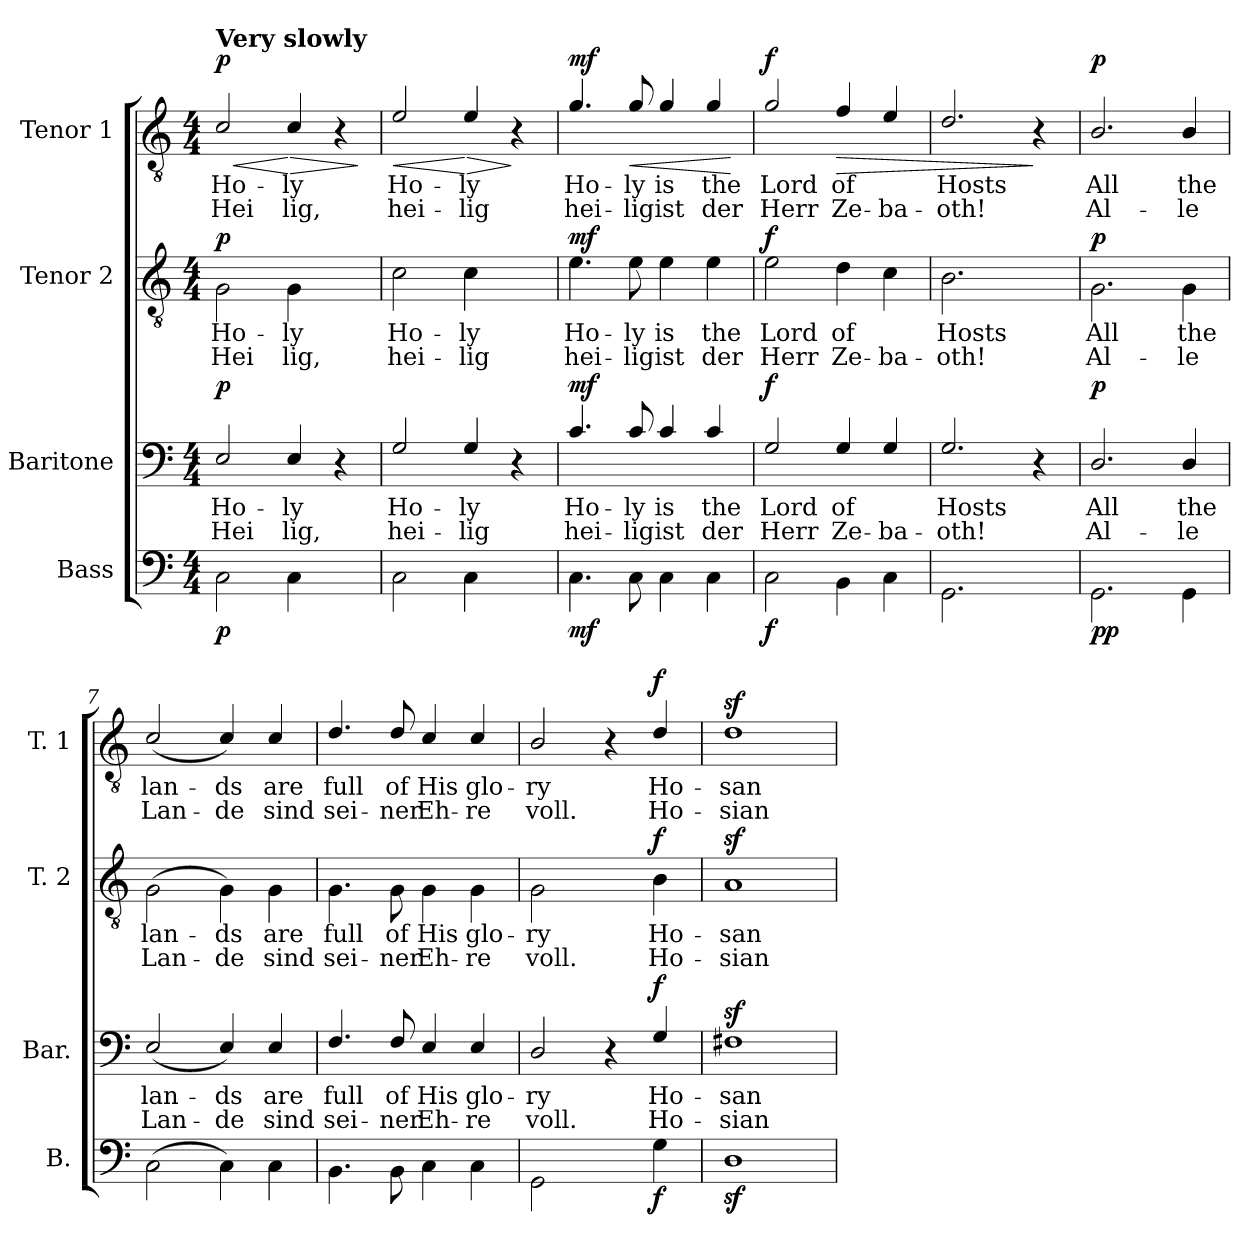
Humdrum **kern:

**kern	**dynam	**kern	**text	**text	**dynam	**kern	**text	**text	**dynam	**kern	**text	**text	**dynam
*part4	*part4	*part3	*part3	*part3	*part3	*part2	*part2	*part2	*part2	*part1	*part1	*part1	*part1
*staff4	*staff4	*staff3	*staff3	*staff3	*staff3	*staff2	*staff2	*staff2	*staff2	*staff1	*staff1	*staff1	*staff1
*I"Bass	*	*I"Baritone	*	*	*	*I"Tenor 2	*	*	*	*I"Tenor 1	*	*	*
*I'B.	*	*I'Bar.	*	*	*	*I'T. 2	*	*	*	*I'T. 1	*	*	*
*clefF4	*	*clefF4	*	*	*	*clefGv2	*	*	*	*clefGv2	*	*	*
*k[]	*	*k[]	*	*	*	*k[]	*	*	*	*k[]	*	*	*
*M4/4	*	*M4/4	*	*	*	*M4/4	*	*	*	*M4/4	*	*	*
*MM50	*	*MM50	*	*	*	*MM50	*	*	*	*MM50	*	*	*
=1	=1	=1	=1	=1	=1	=1	=1	=1	=1	=1	=1	=1	=1
!	!	!	!	!	!	!	!	!	!	!LO:TX:a:B:t=Very slowly	!	!	!
!	!LO:DY:b	!	!LO:LY:b	!LO:LY:b	!LO:DY:b	!	!LO:LY:b	!LO:LY:b	!LO:DY:b	!	!LO:LY:b	!LO:LY:b	!LO:HP:b
!	!	!	!	!	!	!	!	!	!	!	!	!	!LO:DY:n=1:b
2C\	p	2E/	Ho-	Hei	p	2G\	Ho-	Hei	p	2c/	Ho-	Hei	< p
!	!	!	!LO:LY:b	!LO:LY:b	!	!	!LO:LY:b	!LO:LY:b	!	!	!LO:LY:b	!LO:LY:b	!LO:HP:n=1:b
4C\	.	4E/	-ly	lig,	.	4G\	-ly	lig,	.	4c/	-ly	lig,	[ >
4ryy	.	4r	.	.	.	4ryy	.	.	.	4r	.	.	.
.	.	.	.	.	.	.	.	.	.	.	.	.	]
=2	=2	=2	=2	=2	=2	=2	=2	=2	=2	=2	=2	=2	=2
!	!	!	!LO:LY:b	!LO:LY:b	!	!	!LO:LY:b	!LO:LY:b	!	!	!LO:LY:b	!LO:LY:b	!LO:HP:b
2C\	.	2G/	Ho-	hei-	.	2c\	Ho-	hei-	.	2e/	Ho-	hei-	<
!	!	!	!LO:LY:b	!LO:LY:b	!	!	!LO:LY:b	!LO:LY:b	!	!	!LO:LY:b	!LO:LY:b	!LO:HP:n=1:b
4C\	.	4G/	-ly	-lig	.	4c\	-ly	-lig	.	4e/	-ly	-lig	[ >
4ryy	.	4r	.	.	.	4ryy	.	.	.	4r	.	.	]
=3	=3	=3	=3	=3	=3	=3	=3	=3	=3	=3	=3	=3	=3
!	!LO:DY:b	!	!LO:LY:b	!LO:LY:b	!LO:DY:b	!	!LO:LY:b	!LO:LY:b	!LO:DY:b	!	!LO:LY:b	!LO:LY:b	!LO:DY:b
4.C\	mf	4.c/	Ho-	hei-	mf	4.e\	Ho-	hei-	mf	4.g/	Ho-	hei-	mf
!	!	!	!LO:LY:b	!LO:LY:b	!	!	!LO:LY:b	!LO:LY:b	!	!	!LO:LY:b	!LO:LY:b	!LO:HP:b
8C\	.	8c/	-ly	-lig	.	8e\	-ly	-lig	.	8g/	-ly	-lig	<
!	!	!	!LO:LY:b	!LO:LY:b	!	!	!LO:LY:b	!LO:LY:b	!	!	!LO:LY:b	!LO:LY:b	!
4C\	.	4c/	is	ist	.	4e\	is	ist	.	4g/	is	ist	.
!	!	!	!LO:LY:b	!LO:LY:b	!	!	!LO:LY:b	!LO:LY:b	!	!	!LO:LY:b	!LO:LY:b	!
4C\	.	4c/	the	der	.	4e\	the	der	.	4g/	the	der	.
.	.	.	.	.	.	.	.	.	.	.	.	.	[
=4	=4	=4	=4	=4	=4	=4	=4	=4	=4	=4	=4	=4	=4
!	!LO:DY:b	!	!LO:LY:b	!LO:LY:b	!LO:DY:b	!	!LO:LY:b	!LO:LY:b	!LO:DY:b	!	!LO:LY:b	!LO:LY:b	!LO:DY:b
2C\	f	2G/	Lord	Herr	f	2e\	Lord	Herr	f	2g/	Lord	Herr	f
!	!	!	!LO:LY:b	!LO:LY:b	!	!	!LO:LY:b	!LO:LY:b	!	!	!LO:LY:b	!LO:LY:b	!LO:HP:b
4BB\	.	4G/	of	Ze-	.	4d\	of	Ze-	.	4f/	of	Ze-	>
!	!	!	!	!LO:LY:b	!	!	!	!LO:LY:b	!	!	!	!LO:LY:b	!
4C\	.	4G/	.	-ba-	.	4c\	.	-ba-	.	4e/	.	-ba-	.
=5	=5	=5	=5	=5	=5	=5	=5	=5	=5	=5	=5	=5	=5
!	!	!	!LO:LY:b	!LO:LY:b	!	!	!LO:LY:b	!LO:LY:b	!	!	!LO:LY:b	!LO:LY:b	!
2.GG\	.	2.G/	Hosts	-oth!	.	2.B\	Hosts	-oth!	.	2.d/	Hosts	-oth!	.
4ryy	.	4r	.	.	.	4ryy	.	.	.	4r	.	.	]
=6	=6	=6	=6	=6	=6	=6	=6	=6	=6	=6	=6	=6	=6
!	!LO:DY:b	!	!LO:LY:b	!LO:LY:b	!	!	!LO:LY:b	!LO:LY:b	!	!	!LO:LY:b	!LO:LY:b	!
!	!LO:DY:n=1:b	!	!	!	!LO:DY:b	!	!	!	!LO:DY:b	!	!	!	!LO:DY:b
2.GG\	p p	2.D/	All	Al-	p	2.G\	All	Al-	p	2.B/	All	Al-	p
!	!	!	!LO:LY:b	!LO:LY:b	!	!	!LO:LY:b	!LO:LY:b	!	!	!LO:LY:b	!LO:LY:b	!
4GG\	.	4D/	the	-le	.	4G\	the	-le	.	4B/	the	-le	.
=7	=7	=7	=7	=7	=7	=7	=7	=7	=7	=7	=7	=7	=7
!	!	!	!LO:LY:b	!LO:LY:b	!	!	!LO:LY:b	!LO:LY:b	!	!	!LO:LY:b	!LO:LY:b	!
(2C\	.	(2E/	lan-	Lan-	.	(2G\	lan-	Lan-	.	(2c/	lan-	Lan-	.
!	!	!	!LO:LY:b	!LO:LY:b	!	!	!LO:LY:b	!LO:LY:b	!	!	!LO:LY:b	!LO:LY:b	!
4C\)	.	4E/)	-ds	-de	.	4G\)	-ds	-de	.	4c/)	-ds	-de	.
!	!	!	!LO:LY:b	!LO:LY:b	!	!	!LO:LY:b	!LO:LY:b	!	!	!LO:LY:b	!LO:LY:b	!
4C\	.	4E/	are	sind	.	4G\	are	sind	.	4c/	are	sind	.
!!LO:LB:g=z
=8	=8	=8	=8	=8	=8	=8	=8	=8	=8	=8	=8	=8	=8
!	!	!	!LO:LY:b	!LO:LY:b	!	!	!LO:LY:b	!LO:LY:b	!	!	!LO:LY:b	!LO:LY:b	!
4.BB\	.	4.F/	full	sei-	.	4.G\	full	sei-	.	4.d/	full	sei-	.
!	!	!	!LO:LY:b	!LO:LY:b	!	!	!LO:LY:b	!LO:LY:b	!	!	!LO:LY:b	!LO:LY:b	!
8BB\	.	8F/	of	-ner	.	8G\	of	-ner	.	8d/	of	-ner	.
!	!	!	!LO:LY:b	!LO:LY:b	!	!	!LO:LY:b	!LO:LY:b	!	!	!LO:LY:b	!LO:LY:b	!
4C\	.	4E/	His	Eh-	.	4G\	His	Eh-	.	4c/	His	Eh-	.
!	!	!	!LO:LY:b	!LO:LY:b	!	!	!LO:LY:b	!LO:LY:b	!	!	!LO:LY:b	!LO:LY:b	!
4C\	.	4E/	glo-	-re	.	4G\	glo-	-re	.	4c/	glo-	-re	.
=9	=9	=9	=9	=9	=9	=9	=9	=9	=9	=9	=9	=9	=9
!	!	!	!LO:LY:b	!LO:LY:b	!	!	!LO:LY:b	!LO:LY:b	!	!	!LO:LY:b	!LO:LY:b	!
2GG\	.	2D/	-ry	voll.	.	2G\	-ry	voll.	.	2B/	-ry	voll.	.
4ryy	.	4r	.	.	.	4ryy	.	.	.	4r	.	.	.
!	!LO:DY:b	!	!LO:LY:b	!LO:LY:b	!LO:DY:b	!	!LO:LY:b	!LO:LY:b	!LO:DY:b	!	!LO:LY:b	!LO:LY:b	!LO:DY:b
4G\	f	4G/	Ho-	Ho-	f	4B\	Ho-	Ho-	f	4d/	Ho-	Ho-	f
=10	=10	=10	=10	=10	=10	=10	=10	=10	=10	=10	=10	=10	=10
!	!	!	!LO:LY:b	!LO:LY:b	!	!	!LO:LY:b	!LO:LY:b	!	!	!LO:LY:b	!LO:LY:b	!
1Dz<	.	1F#Xz<	-san-	-sian-	.	1Az<	-san-	-sian-	.	1dz<	-san-	-sian-	.
=	=	=	=	=	=	=	=	=	=	=	=	=	=
*-	*-	*-	*-	*-	*-	*-	*-	*-	*-	*-	*-	*-	*-
